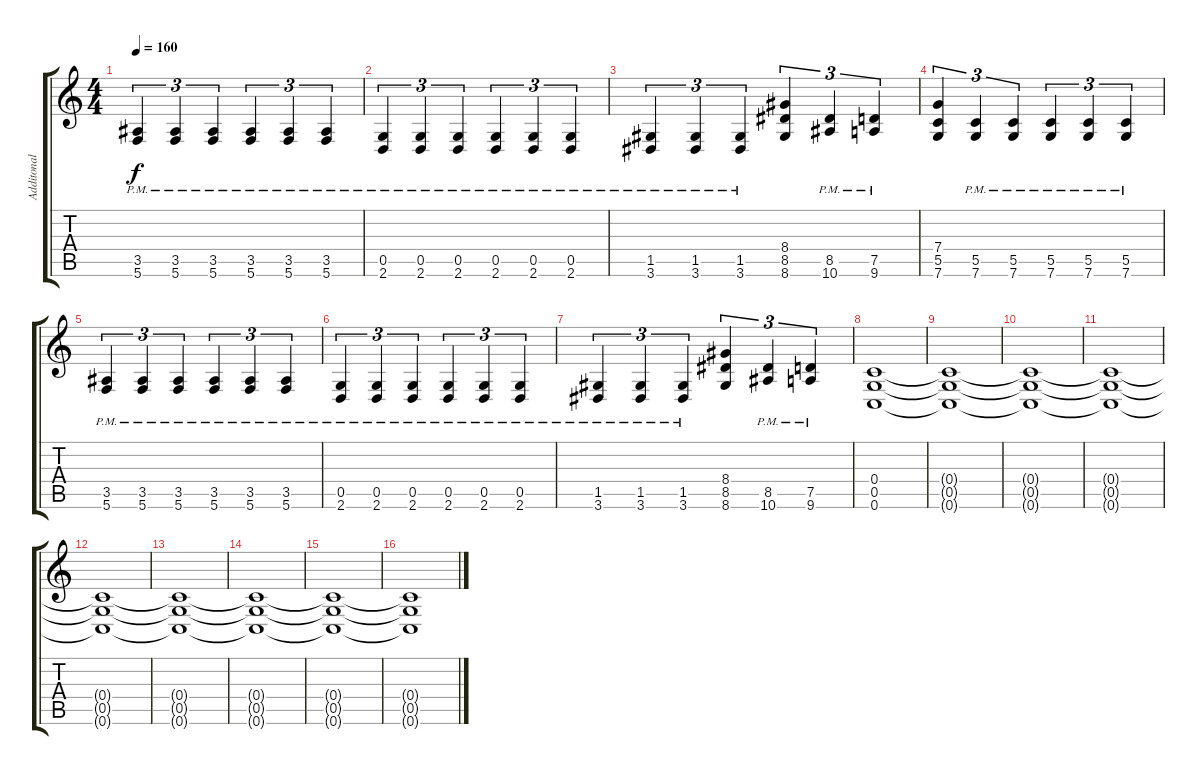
\track ("Additonal Guitar" "Additonal ") {instrument overdrivenguitar}
\staff {score tabs}
\tuning (D4 A3 F3 C3 G2 C2) {hide}
\ts (4 4)
\tempo 160
\clef g2
\ks c
(3.5{pm} 5.6{pm}).4{tu (3 2) dy f} (3.5{pm} 5.6{pm}).4{tu (3 2)} (3.5{pm} 5.6{pm}).4{tu (3 2)} (3.5{pm} 5.6{pm}).4{tu (3 2)} (3.5{pm} 5.6{pm}).4{tu (3 2)} (3.5{pm} 5.6{pm}).4{tu (3 2)} |
(0.5{pm} 2.6{pm}).4{tu (3 2)} (0.5{pm} 2.6{pm}).4{tu (3 2)} (0.5{pm} 2.6{pm}).4{tu (3 2)} (0.5{pm} 2.6{pm}).4{tu (3 2)} (0.5{pm} 2.6{pm}).4{tu (3 2)} (0.5{pm} 2.6{pm}).4{tu (3 2)} |
(1.5{pm} 3.6{pm}).4{tu (3 2)} (1.5{pm} 3.6{pm}).4{tu (3 2)} (1.5{pm} 3.6{pm}).4{tu (3 2)} (8.4 8.5 8.6).4{tu (3 2)} (8.5{pm} 10.6{pm}).4{tu (3 2)} (7.5{pm} 9.6{pm}).4{tu (3 2)} |
(7.4 5.5 7.6).4{tu (3 2)} (5.5{pm} 7.6{pm}).4{tu (3 2)} (5.5{pm} 7.6{pm}).4{tu (3 2)} (5.5{pm} 7.6{pm}).4{tu (3 2)} (5.5{pm} 7.6{pm}).4{tu (3 2)} (5.5{pm} 7.6{pm}).4{tu (3 2)} |
(3.5{pm} 5.6{pm}).4{tu (3 2)} (3.5{pm} 5.6{pm}).4{tu (3 2)} (3.5{pm} 5.6{pm}).4{tu (3 2)} (3.5{pm} 5.6{pm}).4{tu (3 2)} (3.5{pm} 5.6{pm}).4{tu (3 2)} (3.5{pm} 5.6{pm}).4{tu (3 2)} |
(0.5{pm} 2.6{pm}).4{tu (3 2)} (0.5{pm} 2.6{pm}).4{tu (3 2)} (0.5{pm} 2.6{pm}).4{tu (3 2)} (0.5{pm} 2.6{pm}).4{tu (3 2)} (0.5{pm} 2.6{pm}).4{tu (3 2)} (0.5{pm} 2.6{pm}).4{tu (3 2)} |
(1.5{pm} 3.6{pm}).4{tu (3 2)} (1.5{pm} 3.6{pm}).4{tu (3 2)} (1.5{pm} 3.6{pm}).4{tu (3 2)} (8.4 8.5 8.6).4{tu (3 2)} (8.5{pm} 10.6{pm}).4{tu (3 2)} (7.5{pm} 9.6{pm}).4{tu (3 2)} |
(0.4 0.5 0.6).1 |
(0.4{t} 0.5{t} 0.6{t}).1 |
(0.4{t} 0.5{t} 0.6{t}).1 |
(0.4{t} 0.5{t} 0.6{t}).1 |
(0.4{t} 0.5{t} 0.6{t}).1 |
(0.4{t} 0.5{t} 0.6{t}).1 |
(0.4{t} 0.5{t} 0.6{t}).1 |
(0.4{t} 0.5{t} 0.6{t}).1 |
(0.4{t} 0.5{t} 0.6{t}).1
